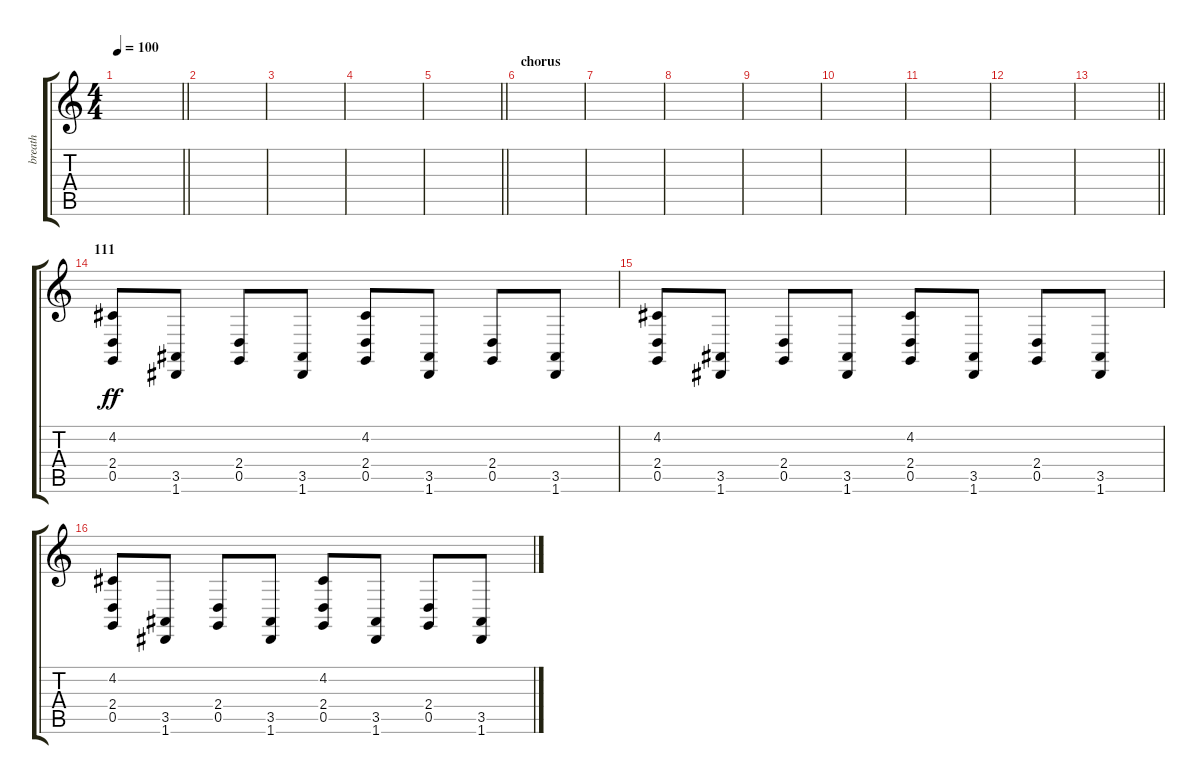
\track ("breath" "breath") {instrument breathnoise}
\staff {score tabs}
\tuning (D4 A3 F3 C3 G2 D2) {hide}
\ts (4 4)
\tempo 100
\clef g2
\barLineRight lightlight
\ks c
|
|
|
|
\barLineRight lightlight
|
\section ("" "chorus")
|
|
|
|
|
|
|
\barLineRight lightlight
|
\section ("" "111")
(4.2 2.4 0.5).8{dy ff} (3.5 1.6).8 (2.4 0.5).8 (3.5 1.6).8 (4.2 2.4 0.5).8 (3.5 1.6).8 (2.4 0.5).8 (3.5 1.6).8 |
(4.2 2.4 0.5).8 (3.5 1.6).8 (2.4 0.5).8 (3.5 1.6).8 (4.2 2.4 0.5).8 (3.5 1.6).8 (2.4 0.5).8 (3.5 1.6).8 |
(4.2 2.4 0.5).8 (3.5 1.6).8 (2.4 0.5).8 (3.5 1.6).8 (4.2 2.4 0.5).8 (3.5 1.6).8 (2.4 0.5).8 (3.5 1.6).8
